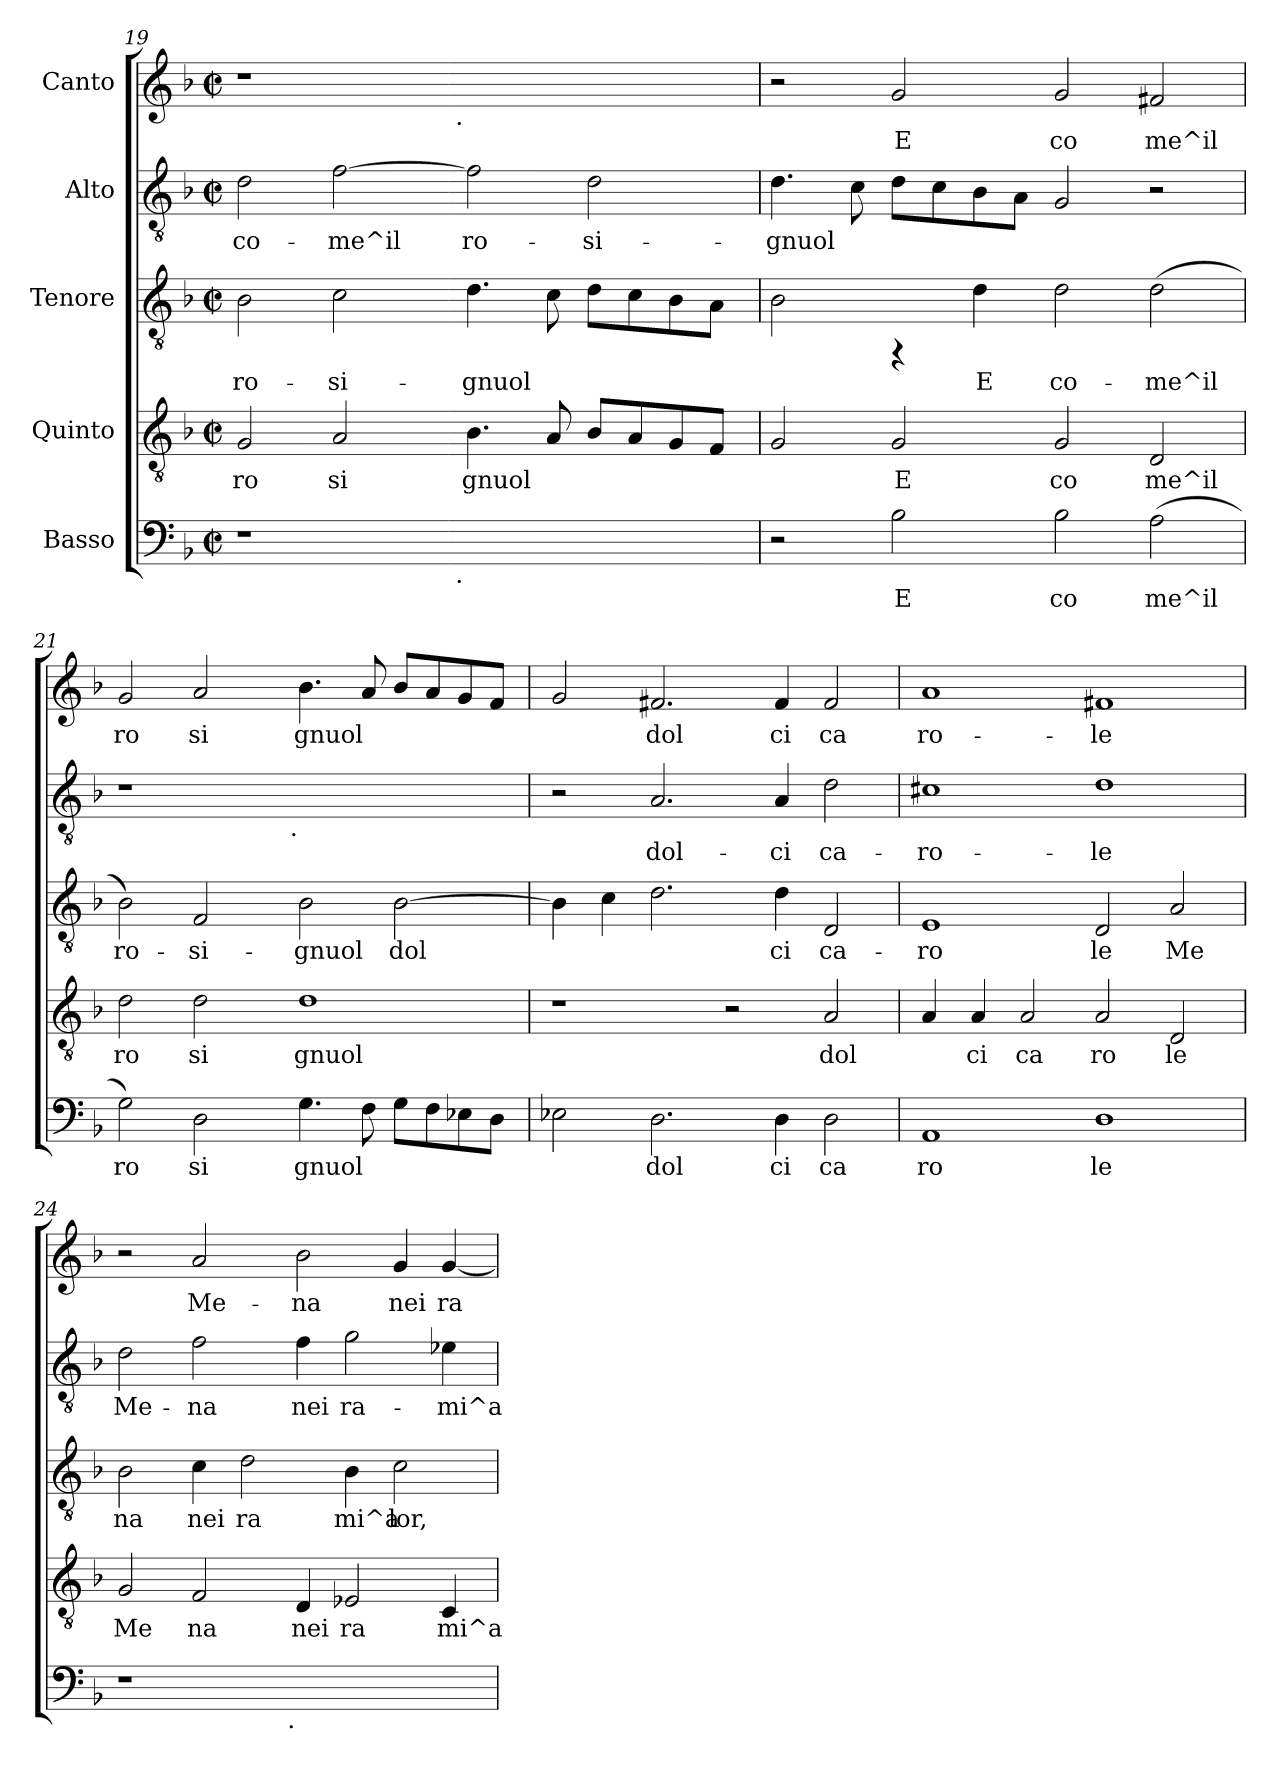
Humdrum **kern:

**kern	**text	**kern	**text	**kern	**text	**kern	**text	**kern	**text
*part5	*part5	*part4	*part4	*part3	*part3	*part2	*part2	*part1	*part1
*staff5	*staff5	*staff4	*staff4	*staff3	*staff3	*staff2	*staff2	*staff1	*staff1
*I"Basso	*	*I"Quinto	*	*I"Tenore	*	*I"Alto	*	*I"Canto	*
*clefF4	*	*clefGv2	*	*clefGv2	*	*clefGv2	*	*clefG2	*
*k[b-]	*	*k[b-]	*	*k[b-]	*	*k[b-]	*	*k[b-]	*
*F:	*	*F:	*	*F:	*	*F:	*	*F:	*
*M2/2	*	*M2/2	*	*M2/2	*	*M2/2	*	*M2/2	*
*met(c|)	*	*met(c|)	*	*met(c|)	*	*met(c|)	*	*met(c|)	*
=19	=19	=19	=19	=19	=19	=19	=19	=19	=19
!	!	!	!LO:LY:b:cj	!	!LO:LY:b:cj	!	!LO:LY:b:cj	!	!
*^	*	*	*	*	*	*	*	*^	*
1r	2ryy	.	2G/	ro	2B-\	ro-	2d\	co-	1r	2ryy	.
!	!	!	!	!LO:LY:b:cj	!	!LO:LY:b:cj	!	!LO:LY:b:cj	!	!	!
.	4ryy	.	2A/	si	2c\	-si-	[<2f\	-me^il	.	4ryy	.
.	8...ryy	.	.	.	.	.	.	.	.	8...ryy	.
!	!	!	!	!	!	!	!	!	!	!LO:TX:b:t=.	!
!	!LO:TX:b:t=.	!	!	!	!	!	!	!	!	!	!
.	1ryy	.	.	.	.	.	.	.	.	1ryy	.
!	!	!	!	!LO:LY:b:cj	!	!LO:LY:b:cj	!	!LO:LY:b:cj	!	!	!
1ryy	.	.	4.B-\	gnuol	4.d\	-gnuol	2f\]	ro-	1ryy	.	.
!	!	!	!	!LO:LY:b:cj	!	!LO:LY:b:cj	!	!	!	!	!
.	.	.	8A/	.	8c\	.	.	.	.	.	.
!	!	!	!	!LO:LY:b:cj	!	!LO:LY:b:cj	!	!LO:LY:b:cj	!	!	!
.	.	.	8B-/L	.	8d\L	.	2d\	-si-	.	.	.
!	!	!	!	!LO:LY:b:cj	!	!LO:LY:b:cj	!	!	!	!	!
.	.	.	8A/	.	8c\	.	.	.	.	.	.
!	!	!	!	!LO:LY:b:cj	!	!LO:LY:b:cj	!	!	!	!	!
.	.	.	8G/	.	8B-\	.	.	.	.	.	.
!	!	!	!	!LO:LY:b:cj	!	!LO:LY:b:cj	!	!	!	!	!
.	.	.	8F/J	.	8A\J	.	.	.	.	.	.
.	64ryy	.	.	.	.	.	.	.	.	64ryy	.
=20	=20	=20	=20	=20	=20	=20	=20	=20	=20	=20	=20
!	!	!	!	!LO:LY:b:cj	!	!LO:LY:b:cj	!	!LO:LY:b:cj	!	!	!
*v	*v	*	*	*	*	*	*	*	*v	*v	*
2r	.	2G/	.	2B-\	.	4.d\	-gnuol	2r	.
!	!	!	!	!	!	!	!LO:LY:b:cj	!	!
.	.	.	.	.	.	8c\	.	.	.
!	!LO:LY:b:cj	!	!LO:LY:b:cj	!	!	!	!LO:LY:b:cj	!	!LO:LY:b:cj
2B-\	E	2G/	E	4rFF	.	8d\L	.	2g/	E
!	!	!	!	!	!	!	!LO:LY:b:cj	!	!
.	.	.	.	.	.	8c\	.	.	.
!	!	!	!	!	!LO:LY:b:cj	!	!LO:LY:b:cj	!	!
.	.	.	.	4d\	E	8B-\	.	.	.
!	!	!	!	!	!	!	!LO:LY:b:cj	!	!
.	.	.	.	.	.	8A\J	.	.	.
!	!LO:LY:b:cj	!	!LO:LY:b:cj	!	!LO:LY:b:cj	!	!LO:LY:b:cj	!	!LO:LY:b:cj
2B-\	co	2G/	co	2d\	co-	2G/	.	2g/	co
!	!LO:LY:b:cj	!	!LO:LY:b:cj	!	!LO:LY:b:cj	!	!	!	!LO:LY:b:cj
(<2A\	me^il	2D/	me^il	(<2d\	-me^il	2r	.	2f#X/	me^il
=21	=21	=21	=21	=21	=21	=21	=21	=21	=21
!	!LO:LY:b:cj	!	!LO:LY:b:cj	!	!LO:LY:b:cj	!	!	!	!LO:LY:b:cj
*	*	*	*	*	*	*^	*	*	*
2G\)	ro	2d\	ro	2B-\)	ro-	1r	2ryy	.	2g/	ro
!	!LO:LY:b:cj	!	!LO:LY:b:cj	!	!LO:LY:b:cj	!	!	!	!	!LO:LY:b:cj
2D\	si	2d\	si	2F/	-si-	.	4ryy	.	2a/	si
.	.	.	.	.	.	.	8...ryy	.	.	.
!	!	!	!	!	!	!	!LO:TX:b:t=.	!	!	!
.	.	.	.	.	.	.	1ryy	.	.	.
!	!LO:LY:b:cj	!	!LO:LY:b:cj	!	!LO:LY:b:cj	!	!	!	!	!LO:LY:b:cj
4.G\	gnuol	1d	gnuol	2B-\	-gnuol	1ryy	.	.	4.b-\	gnuol
!	!LO:LY:b:cj	!	!	!	!	!	!	!	!	!LO:LY:b:cj
8F\	.	.	.	.	.	.	.	.	8a/	.
!	!LO:LY:b:cj	!	!	!	!LO:LY:b:cj	!	!	!	!	!LO:LY:b:cj
8G\L	.	.	.	[>2B-\	dol-	.	.	.	8b-/L	.
!	!LO:LY:b:cj	!	!	!	!	!	!	!	!	!LO:LY:b:cj
8F\	.	.	.	.	.	.	.	.	8a/	.
!	!LO:LY:b:cj	!	!	!	!	!	!	!	!	!LO:LY:b:cj
8E-X\	.	.	.	.	.	.	.	.	8g/	.
!	!LO:LY:b:cj	!	!	!	!	!	!	!	!	!LO:LY:b:cj
8D\J	.	.	.	.	.	.	.	.	8f/J	.
.	.	.	.	.	.	.	64ryy	.	.	.
=22	=22	=22	=22	=22	=22	=22	=22	=22	=22	=22
!	!LO:LY:b:cj	!	!	!	!LO:LY:b:cj	!	!	!	!	!LO:LY:b:cj
*	*	*	*	*	*	*v	*v	*	*	*
2E-X\	.	1r	.	4B-\]	--	2r	.	2g/	.
!	!	!	!	!	!LO:LY:b:cj	!	!	!	!
.	.	.	.	4c\	--	.	.	.	.
!	!LO:LY:b:cj	!	!	!	!LO:LY:b:cj	!	!LO:LY:b:cj	!	!LO:LY:b:cj
2.D\	dol	.	.	2.d\	--	2.A/	dol-	2.f#X/	dol
.	.	2r	.	.	.	.	.	.	.
!	!LO:LY:b:cj	!	!	!	!LO:LY:b:cj	!	!LO:LY:b:cj	!	!LO:LY:b:cj
4D\	ci	.	.	4d\	-ci	4A/	-ci	4f#/	ci
!	!LO:LY:b:cj	!	!LO:LY:b:cj	!	!LO:LY:b:cj	!	!LO:LY:b:cj	!	!LO:LY:b:cj
2D\	ca	2A/	dol	2D/	ca-	2d\	ca-	2f#/	ca
!!LO:LB:g=z
=23	=23	=23	=23	=23	=23	=23	=23	=23	=23
!	!LO:LY:b:cj	!	!LO:LY:b:cj	!	!LO:LY:b:cj	!	!LO:LY:b:cj	!	!LO:LY:b:cj
1AA	ro	4A/	.	1E	-ro	1c#X	-ro-	1a	ro-
!	!	!	!LO:LY:b:cj	!	!	!	!	!	!
.	.	4A/	ci	.	.	.	.	.	.
!	!	!	!LO:LY:b:cj	!	!	!	!	!	!
.	.	2A/	ca	.	.	.	.	.	.
!	!LO:LY:b:cj	!	!LO:LY:b:cj	!	!LO:LY:b:cj	!	!LO:LY:b:cj	!	!LO:LY:b:cj
1D	le	2A/	ro	2D/	le	1d	-le	1f#X	-le
!	!	!	!LO:LY:b:cj	!	!LO:LY:b:cj	!	!	!	!
.	.	2D/	le	2A/	Me	.	.	.	.
=24	=24	=24	=24	=24	=24	=24	=24	=24	=24
!	!	!	!LO:LY:b:cj	!	!LO:LY:b:cj	!	!LO:LY:b:cj	!	!
*^	*	*	*	*	*	*	*	*	*
1r	2ryy	.	2G/	Me	2B-\	na	2d\	Me-	2r	.
!	!	!	!	!LO:LY:b:cj	!	!LO:LY:b:cj	!	!LO:LY:b:cj	!	!LO:LY:b:cj
.	4ryy	.	2F/	na	4c\	nei	2f\	-na	2a/	Me-
!	!	!	!	!	!	!LO:LY:b:cj	!	!	!	!
.	8...ryy	.	.	.	2d\	ra	.	.	.	.
!	!LO:TX:b:t=.	!	!	!	!	!	!	!	!	!
.	1ryy	.	.	.	.	.	.	.	.	.
!	!	!	!	!LO:LY:b:cj	!	!	!	!LO:LY:b:cj	!	!LO:LY:b:cj
1ryy	.	.	4D/	nei	.	.	4f\	nei	2b-\	-na
!	!	!	!	!LO:LY:b:cj	!	!LO:LY:b:cj	!	!LO:LY:b:cj	!	!
.	.	.	2E-X/	ra	4B-\	mi^a	2g\	ra-	.	.
!	!	!	!	!	!	!LO:LY:b:cj	!	!	!	!LO:LY:b:cj
.	.	.	.	.	2c\	lor,	.	.	4g/	nei
!	!	!	!	!LO:LY:b:cj	!	!	!	!LO:LY:b:cj	!	!LO:LY:b:cj
.	.	.	4C/	mi^a	.	.	4e-X\	-mi^a-	[<4g/	ra-
.	64ryy	.	.	.	.	.	.	.	.	.
*v	*v	*	*	*	*	*	*	*	*	*
=	=	=	=	=	=	=	=	=	=
*-	*-	*-	*-	*-	*-	*-	*-	*-	*-
